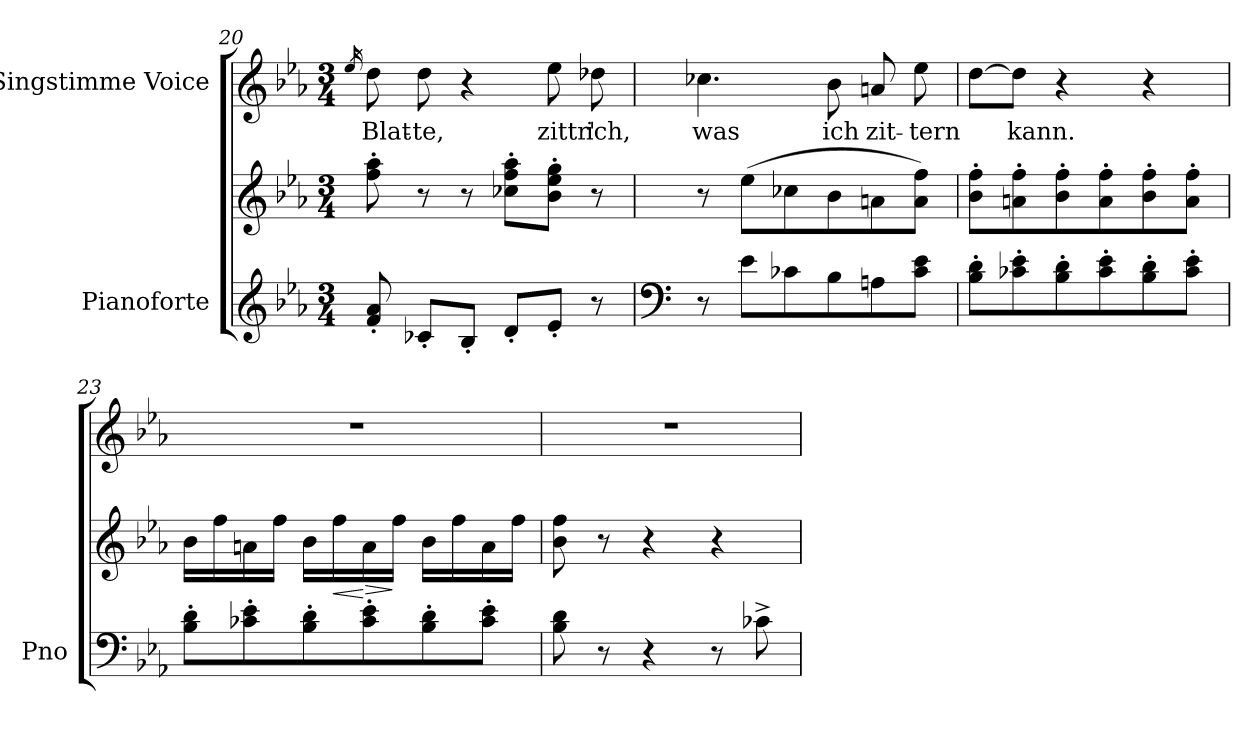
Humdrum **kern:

**kern	**kern	**dynam	**kern	**text
*part2	*part2	*part2	*part1	*part1
*staff3	*staff2	*staff2/3	*staff1	*staff1
*I"Pianoforte	*	*	*I"Singstimme Voice	*
*I'Pno	*	*	*	*
*clefG2	*clefG2	*	*clefG2	*
*k[b-e-a-]	*k[b-e-a-]	*	*k[b-e-a-]	*
*M3/4	*M3/4	*	*M3/4	*
=20	=20	=20	=20	=20
.	.	.	16qee-/	.
!	!	!	!	!LO:LY:b
8f/' 8a-/'	8ff\' 8aa-\'	.	8dd\	Blat-
!	!	!	!	!LO:LY:b
8c-X'/L	8r	.	8dd\	-te,
8B-'/J	8r	.	4r	.
8d'/L	8cc-X\' 8ff\' 8aa-\'L	.	.	.
!	!	!	!	!LO:LY:b
8e-'/J	8b-\' 8ee-\' 8gg\'J	.	8ee-\	zittr'
!	!	!	!	!LO:LY:b
8r	8r	.	8dd-X\	ich,
=21	=21	=21	=21	=21
*clefF4	*	*	*	*
!	!	!	!	!LO:LY:b
8r	8r	.	4.cc-X\	was
8e-\L	(>8ee-\L	.	.	.
8c-X\	8cc-X\	.	.	.
!	!	!	!	!LO:LY:b
8B-\	8b-\	.	8b-\	ich
!	!	!	!	!LO:LY:b
8An\	8an\	.	8an/	zit-
!	!	!	!	!LO:LY:b
8c-\ 8e-\J	8a\ 8ff\J)	.	8ee-\	-tern
=22	=22	=22	=22	=22
8B-\' 8d\'L	8b-\' 8ff\'L	.	[8dd\L	.
!	!	!	!	!LO:LY:b
8c-X\' 8e-\'	8an\' 8ff\'	.	8dd\J]	kann.
8B-\' 8d\'	8b-\' 8ff\'	.	4r	.
8c-\' 8e-\'	8a\' 8ff\'	.	.	.
8B-\' 8d\'	8b-\' 8ff\'	.	4r	.
8c-\' 8e-\'J	8a\' 8ff\'J	.	.	.
!!LO:LB:g=z
=23	=23	=23	=23	=23
8B-\' 8d\'L	16b-\LL	.	2.r	.
.	16ff\	.	.	.
8c-X\' 8e-\'	16an\	.	.	.
.	16ff\JJ	.	.	.
8B-\' 8d\'	16b-\LL	.	.	.
!	!	!LO:HP:b	!	!
.	16ff\	<	.	.
!	!	!LO:HP:n=1:b	!	!
8c-\' 8e-\'	16a\	[ >	.	.
.	16ff\JJ	]	.	.
8B-\' 8d\'	16b-\LL	.	.	.
.	16ff\	.	.	.
8c-\' 8e-\'J	16a\	.	.	.
.	16ff\JJ	.	.	.
=24	=24	=24	=24	=24
8B-\ 8d\	8b-\ 8ff\	.	2.r	.
8r	8r	.	.	.
4r	4r	.	.	.
8r	4r	.	.	.
8c-X^\L	.	.	.	.
=	=	=	=	=
*-	*-	*-	*-	*-
